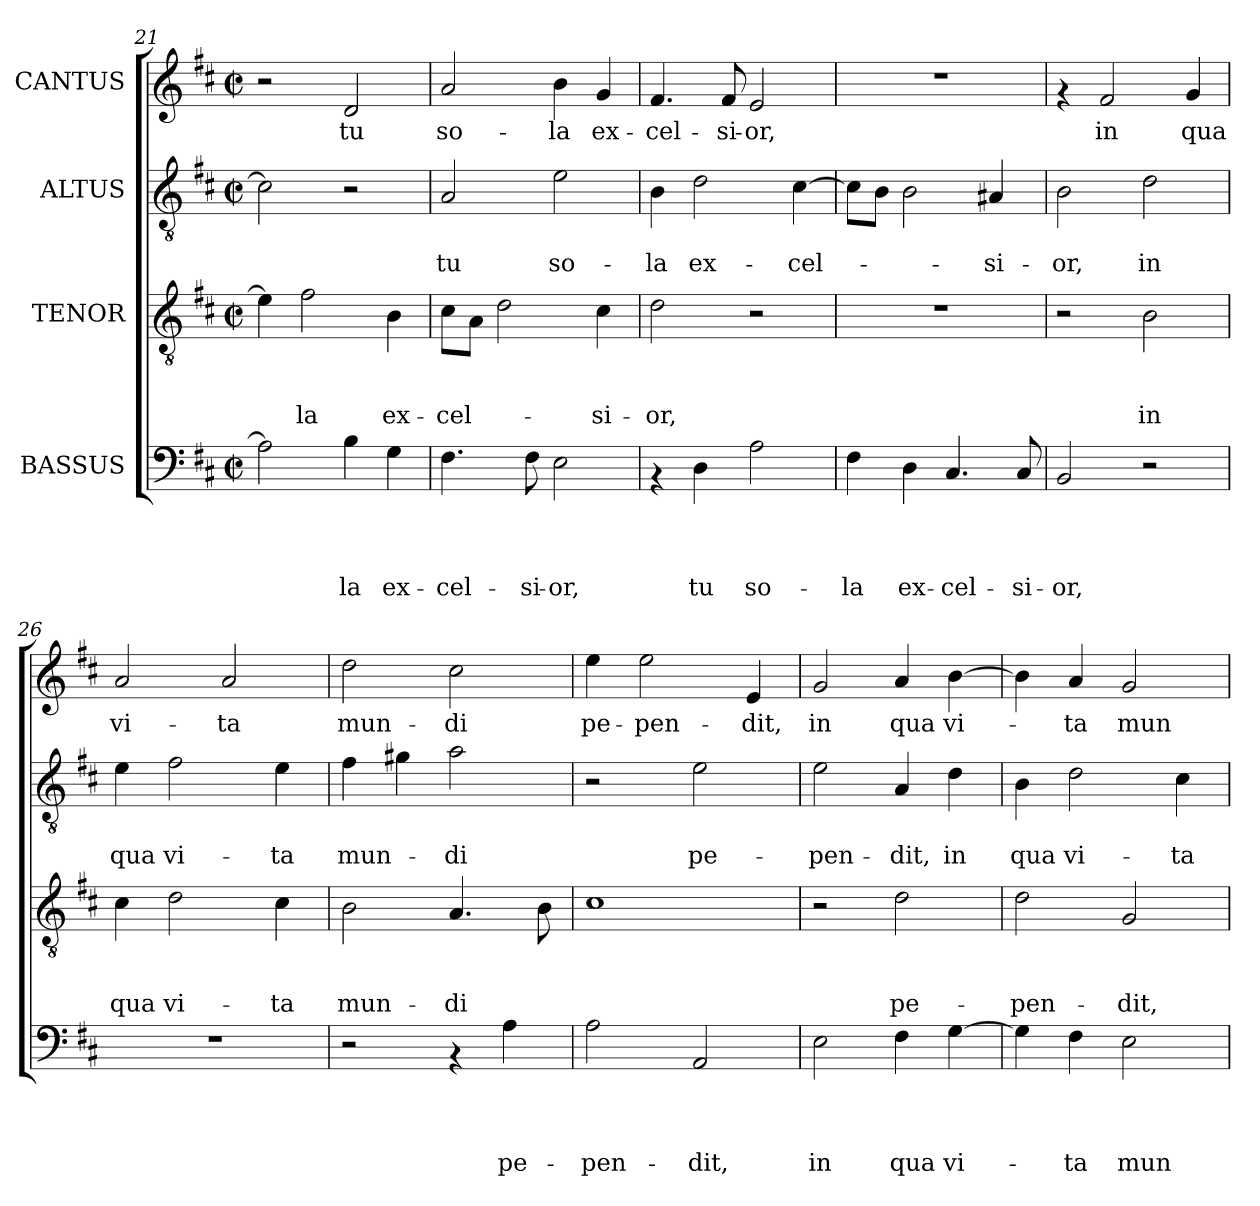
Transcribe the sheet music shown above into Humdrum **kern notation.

**kern	**text	**text	**text	**text	**kern	**text	**text	**text	**kern	**text	**text	**kern	**text
*part4	*part4	*part4	*part4	*part4	*part3	*part3	*part3	*part3	*part2	*part2	*part2	*part1	*part1
*staff4	*staff4	*staff4	*staff4	*staff4	*staff3	*staff3	*staff3	*staff3	*staff2	*staff2	*staff2	*staff1	*staff1
*I"BASSUS	*	*	*	*	*I"TENOR	*	*	*	*I"ALTUS	*	*	*I"CANTUS	*
*clefF4	*	*	*	*	*clefGv2	*	*	*	*clefGv2	*	*	*clefG2	*
*k[f#c#]	*	*	*	*	*k[f#c#]	*	*	*	*k[f#c#]	*	*	*k[f#c#]	*
*D:	*	*	*	*	*D:	*	*	*	*D:	*	*	*D:	*
*M2/2	*	*	*	*	*M2/2	*	*	*	*M2/2	*	*	*M2/2	*
*met(c|)	*	*	*	*	*met(c|)	*	*	*	*met(c|)	*	*	*met(c|)	*
=21	=21	=21	=21	=21	=21	=21	=21	=21	=21	=21	=21	=21	=21
2A\]	.	.	.	.	4e\]	.	.	.	2c#\]	.	.	2r	.
!	!	!	!	!	!	!	!	!LO:LY:b	!	!	!	!	!
.	.	.	.	.	2f#\	.	.	-la	.	.	.	.	.
!	!	!	!	!LO:LY:b	!	!	!	!	!	!	!	!	!LO:LY:b
4B\	.	.	.	-la	.	.	.	.	2r	.	.	2d/	tu
!	!	!	!	!LO:LY:b	!	!	!	!LO:LY:b	!	!	!	!	!
4G\	.	.	.	ex-	4B\	.	.	ex-	.	.	.	.	.
=22	=22	=22	=22	=22	=22	=22	=22	=22	=22	=22	=22	=22	=22
!	!	!	!	!LO:LY:b	!	!	!	!LO:LY:b	!	!	!LO:LY:b	!	!LO:LY:b
4.F#\	.	.	.	-cel-	8c#\L	.	.	-cel-	2A/	.	tu	2a/	so-
.	.	.	.	.	8A\J	.	.	.	.	.	.	.	.
.	.	.	.	.	2d\	.	.	.	.	.	.	.	.
!	!	!	!	!LO:LY:b	!	!	!	!	!	!	!	!	!
8F#\	.	.	.	-si-	.	.	.	.	.	.	.	.	.
!	!	!	!	!LO:LY:b	!	!	!	!	!	!	!LO:LY:b	!	!LO:LY:b
2E\	.	.	.	-or,	.	.	.	.	2e\	.	so-	4b\	-la
!	!	!	!	!	!	!	!	!LO:LY:b	!	!	!	!	!LO:LY:b
.	.	.	.	.	4c#\	.	.	-si-	.	.	.	4g/	ex-
=23	=23	=23	=23	=23	=23	=23	=23	=23	=23	=23	=23	=23	=23
!	!	!	!	!	!	!	!	!LO:LY:b	!	!	!LO:LY:b	!	!LO:LY:b
4rAA	.	.	.	.	2d\	.	.	-or,	4B\	.	-la	4.f#/	-cel-
!	!	!	!	!LO:LY:b	!	!	!	!	!	!	!LO:LY:b	!	!
4D\	.	.	.	tu	.	.	.	.	2d\	.	ex-	.	.
!	!	!	!	!	!	!	!	!	!	!	!	!	!LO:LY:b
.	.	.	.	.	.	.	.	.	.	.	.	8f#/	-si-
!	!	!	!	!LO:LY:b	!	!	!	!	!	!	!	!	!LO:LY:b
2A\	.	.	.	so-	2r	.	.	.	.	.	.	2e/	-or,
!	!	!	!	!	!	!	!	!	!	!	!LO:LY:b	!	!
.	.	.	.	.	.	.	.	.	[>4c#\	.	-cel-	.	.
=24	=24	=24	=24	=24	=24	=24	=24	=24	=24	=24	=24	=24	=24
!	!	!	!	!LO:LY:b	!	!	!	!	!	!	!	!	!
4F#\	.	.	.	-la	1r	.	.	.	8c#\L]	.	.	1r	.
.	.	.	.	.	.	.	.	.	8B\J	.	.	.	.
!	!	!	!	!LO:LY:b	!	!	!	!	!	!	!	!	!
4D\	.	.	.	ex-	.	.	.	.	2B\	.	.	.	.
!	!	!	!	!LO:LY:b	!	!	!	!	!	!	!	!	!
4.C#/	.	.	.	-cel-	.	.	.	.	.	.	.	.	.
!	!	!	!	!	!	!	!	!	!	!	!LO:LY:b	!	!
.	.	.	.	.	.	.	.	.	4A#X/	.	-si-	.	.
!	!	!	!	!LO:LY:b	!	!	!	!	!	!	!	!	!
8C#/	.	.	.	-si-	.	.	.	.	.	.	.	.	.
=25	=25	=25	=25	=25	=25	=25	=25	=25	=25	=25	=25	=25	=25
!	!	!	!	!LO:LY:b	!	!	!	!	!	!	!LO:LY:b	!	!
2BB/	.	.	.	-or,	2r	.	.	.	2B\	.	-or,	4rf	.
!	!	!	!	!	!	!	!	!	!	!	!	!	!LO:LY:b
.	.	.	.	.	.	.	.	.	.	.	.	2f#/	in
!	!	!	!	!	!	!	!	!LO:LY:b	!	!	!LO:LY:b	!	!
2r	.	.	.	.	2B\	.	.	in	2d\	.	in	.	.
!	!	!	!	!	!	!	!	!	!	!	!	!	!LO:LY:b
.	.	.	.	.	.	.	.	.	.	.	.	4g/	qua
!!LO:PB:g=z
=26	=26	=26	=26	=26	=26	=26	=26	=26	=26	=26	=26	=26	=26
!	!	!	!	!	!	!	!	!LO:LY:b	!	!	!LO:LY:b	!	!LO:LY:b
1r	.	.	.	.	4c#\	.	.	qua	4e\	.	qua	2a/	vi-
!	!	!	!	!	!	!	!	!LO:LY:b	!	!	!LO:LY:b	!	!
.	.	.	.	.	2d\	.	.	vi-	2f#\	.	vi-	.	.
!	!	!	!	!	!	!	!	!	!	!	!	!	!LO:LY:b
.	.	.	.	.	.	.	.	.	.	.	.	2a/	-ta
!	!	!	!	!	!	!	!	!LO:LY:b	!	!	!LO:LY:b	!	!
.	.	.	.	.	4c#\	.	.	-ta	4e\	.	-ta	.	.
=27	=27	=27	=27	=27	=27	=27	=27	=27	=27	=27	=27	=27	=27
!	!	!	!	!	!	!	!	!LO:LY:b	!	!	!LO:LY:b	!	!LO:LY:b
2r	.	.	.	.	2B\	.	.	mun-	4f#\	.	mun-	2dd\	mun-
.	.	.	.	.	.	.	.	.	4g#X\	.	.	.	.
!	!	!	!	!	!	!	!	!LO:LY:b	!	!	!LO:LY:b	!	!LO:LY:b
4rAA	.	.	.	.	4.A/	.	.	-di	2a\	.	-di	2cc#\	-di
!	!	!	!	!LO:LY:b	!	!	!	!	!	!	!	!	!
4A\	.	.	.	pe-	.	.	.	.	.	.	.	.	.
.	.	.	.	.	8B\	.	.	.	.	.	.	.	.
=28	=28	=28	=28	=28	=28	=28	=28	=28	=28	=28	=28	=28	=28
!	!	!	!	!LO:LY:b	!	!	!	!	!	!	!	!	!LO:LY:b
2A\	.	.	.	-pen-	1c#	.	.	.	2r	.	.	4ee\	pe-
!	!	!	!	!	!	!	!	!	!	!	!	!	!LO:LY:b
.	.	.	.	.	.	.	.	.	.	.	.	2ee\	-pen-
!	!	!	!	!LO:LY:b	!	!	!	!	!	!	!LO:LY:b	!	!
2AA/	.	.	.	-dit,	.	.	.	.	2e\	.	pe-	.	.
!	!	!	!	!	!	!	!	!	!	!	!	!	!LO:LY:b
.	.	.	.	.	.	.	.	.	.	.	.	4e/	-dit,
=29	=29	=29	=29	=29	=29	=29	=29	=29	=29	=29	=29	=29	=29
!	!	!	!	!LO:LY:b	!	!	!	!	!	!	!LO:LY:b	!	!LO:LY:b
2E\	.	.	.	in	2r	.	.	.	2e\	.	-pen-	2g/	in
!	!	!	!	!LO:LY:b	!	!	!	!LO:LY:b	!	!	!LO:LY:b	!	!LO:LY:b
4F#\	.	.	.	qua	2d\	.	.	pe-	4A/	.	-dit,	4a/	qua
!	!	!	!	!LO:LY:b	!	!	!	!	!	!	!LO:LY:b	!	!LO:LY:b
[>4G\	.	.	.	vi-	.	.	.	.	4d\	.	in	[>4b\	vi-
=30	=30	=30	=30	=30	=30	=30	=30	=30	=30	=30	=30	=30	=30
!	!	!	!	!	!	!	!	!LO:LY:b	!	!	!LO:LY:b	!	!
4G\]	.	.	.	.	2d\	.	.	-pen-	4B\	.	qua	4b\]	.
!	!	!	!	!LO:LY:b	!	!	!	!	!	!	!LO:LY:b	!	!LO:LY:b
4F#\	.	.	.	-ta	.	.	.	.	2d\	.	vi-	4a/	-ta
!	!	!	!	!LO:LY:b	!	!	!	!LO:LY:b	!	!	!	!	!LO:LY:b
2E\	.	.	.	mun-	2G/	.	.	-dit,	.	.	.	2g/	mun-
!	!	!	!	!	!	!	!	!	!	!	!LO:LY:b	!	!
.	.	.	.	.	.	.	.	.	4c#\	.	-ta	.	.
=	=	=	=	=	=	=	=	=	=	=	=	=	=
*-	*-	*-	*-	*-	*-	*-	*-	*-	*-	*-	*-	*-	*-
